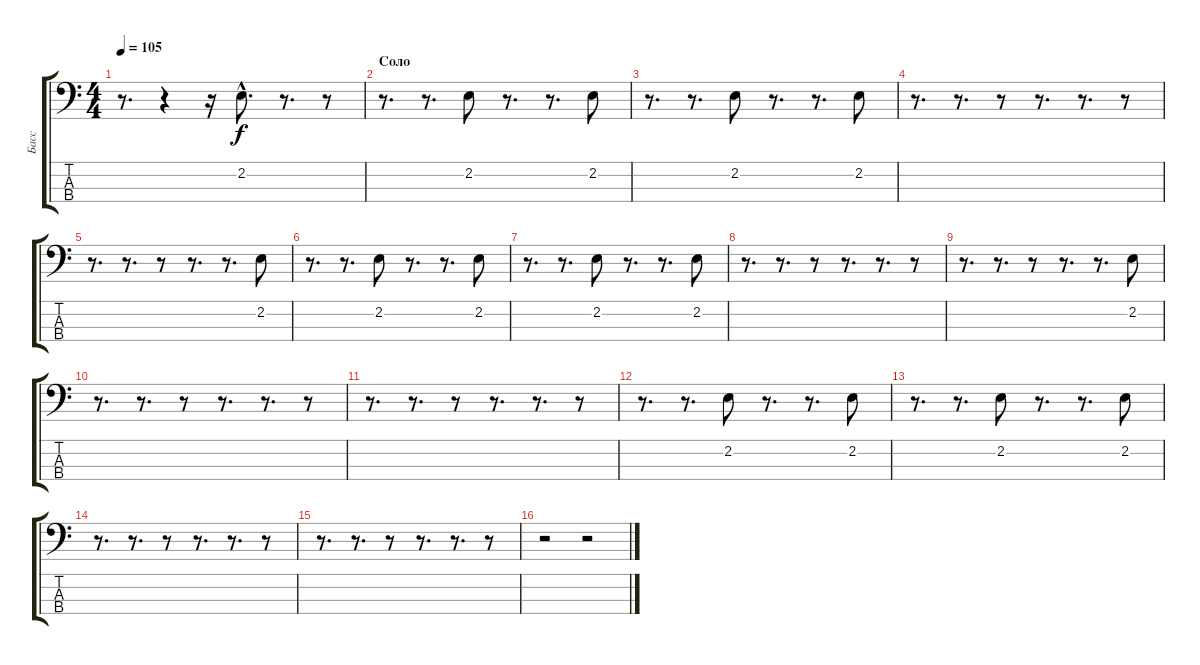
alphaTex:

\track ("Басс" "Басс") {instrument electricbassfinger}
\staff {score tabs}
\tuning (G2 D2 A1 E1) {hide}
\ts (4 4)
\tempo 105
\clef f4
\ks c
r.8{d dy f} r.4 r.16 2.2{hac}.8{d} r.8{d} r.8 |
\section ("" "Соло")
r.8{d} r.8{d} 2.2.8 r.8{d} r.8{d} 2.2.8 |
r.8{d} r.8{d} 2.2.8 r.8{d} r.8{d} 2.2.8 |
r.8{d} r.8{d} r.8 r.8{d} r.8{d} r.8 |
r.8{d} r.8{d} r.8 r.8{d} r.8{d} 2.2.8 |
r.8{d} r.8{d} 2.2.8 r.8{d} r.8{d} 2.2.8 |
r.8{d} r.8{d} 2.2.8 r.8{d} r.8{d} 2.2.8 |
r.8{d} r.8{d} r.8 r.8{d} r.8{d} r.8 |
r.8{d} r.8{d} r.8 r.8{d} r.8{d} 2.2.8 |
r.8{d} r.8{d} r.8 r.8{d} r.8{d} r.8 |
r.8{d} r.8{d} r.8 r.8{d} r.8{d} r.8 |
r.8{d} r.8{d} 2.2.8 r.8{d} r.8{d} 2.2.8 |
r.8{d} r.8{d} 2.2.8 r.8{d} r.8{d} 2.2.8 |
r.8{d} r.8{d} r.8 r.8{d} r.8{d} r.8 |
r.8{d} r.8{d} r.8 r.8{d} r.8{d} r.8 |
r.2 r.2
